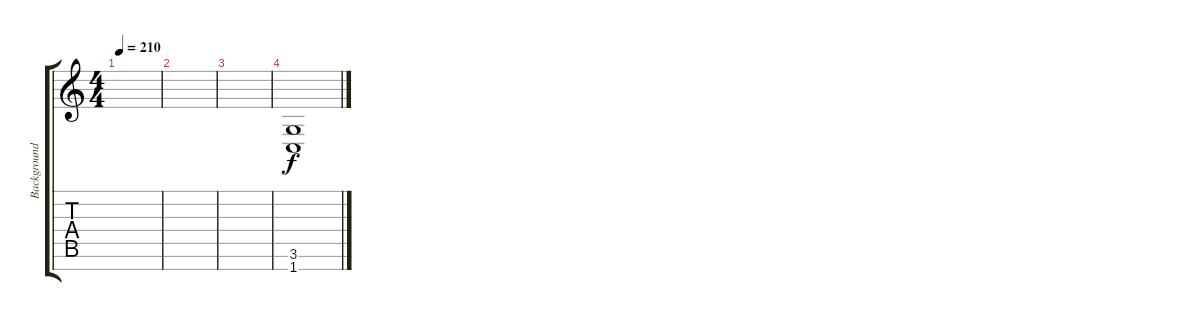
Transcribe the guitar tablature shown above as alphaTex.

\track ("Background Guitar" "Background") {instrument distortionguitar}
\staff {score tabs}
\tuning (E4 B3 G3 D3 A2 E2 B1) {hide}
\ts (4 4)
\tempo 210
\clef g2
\ks c
|
|
|
(3.6 1.7).1
